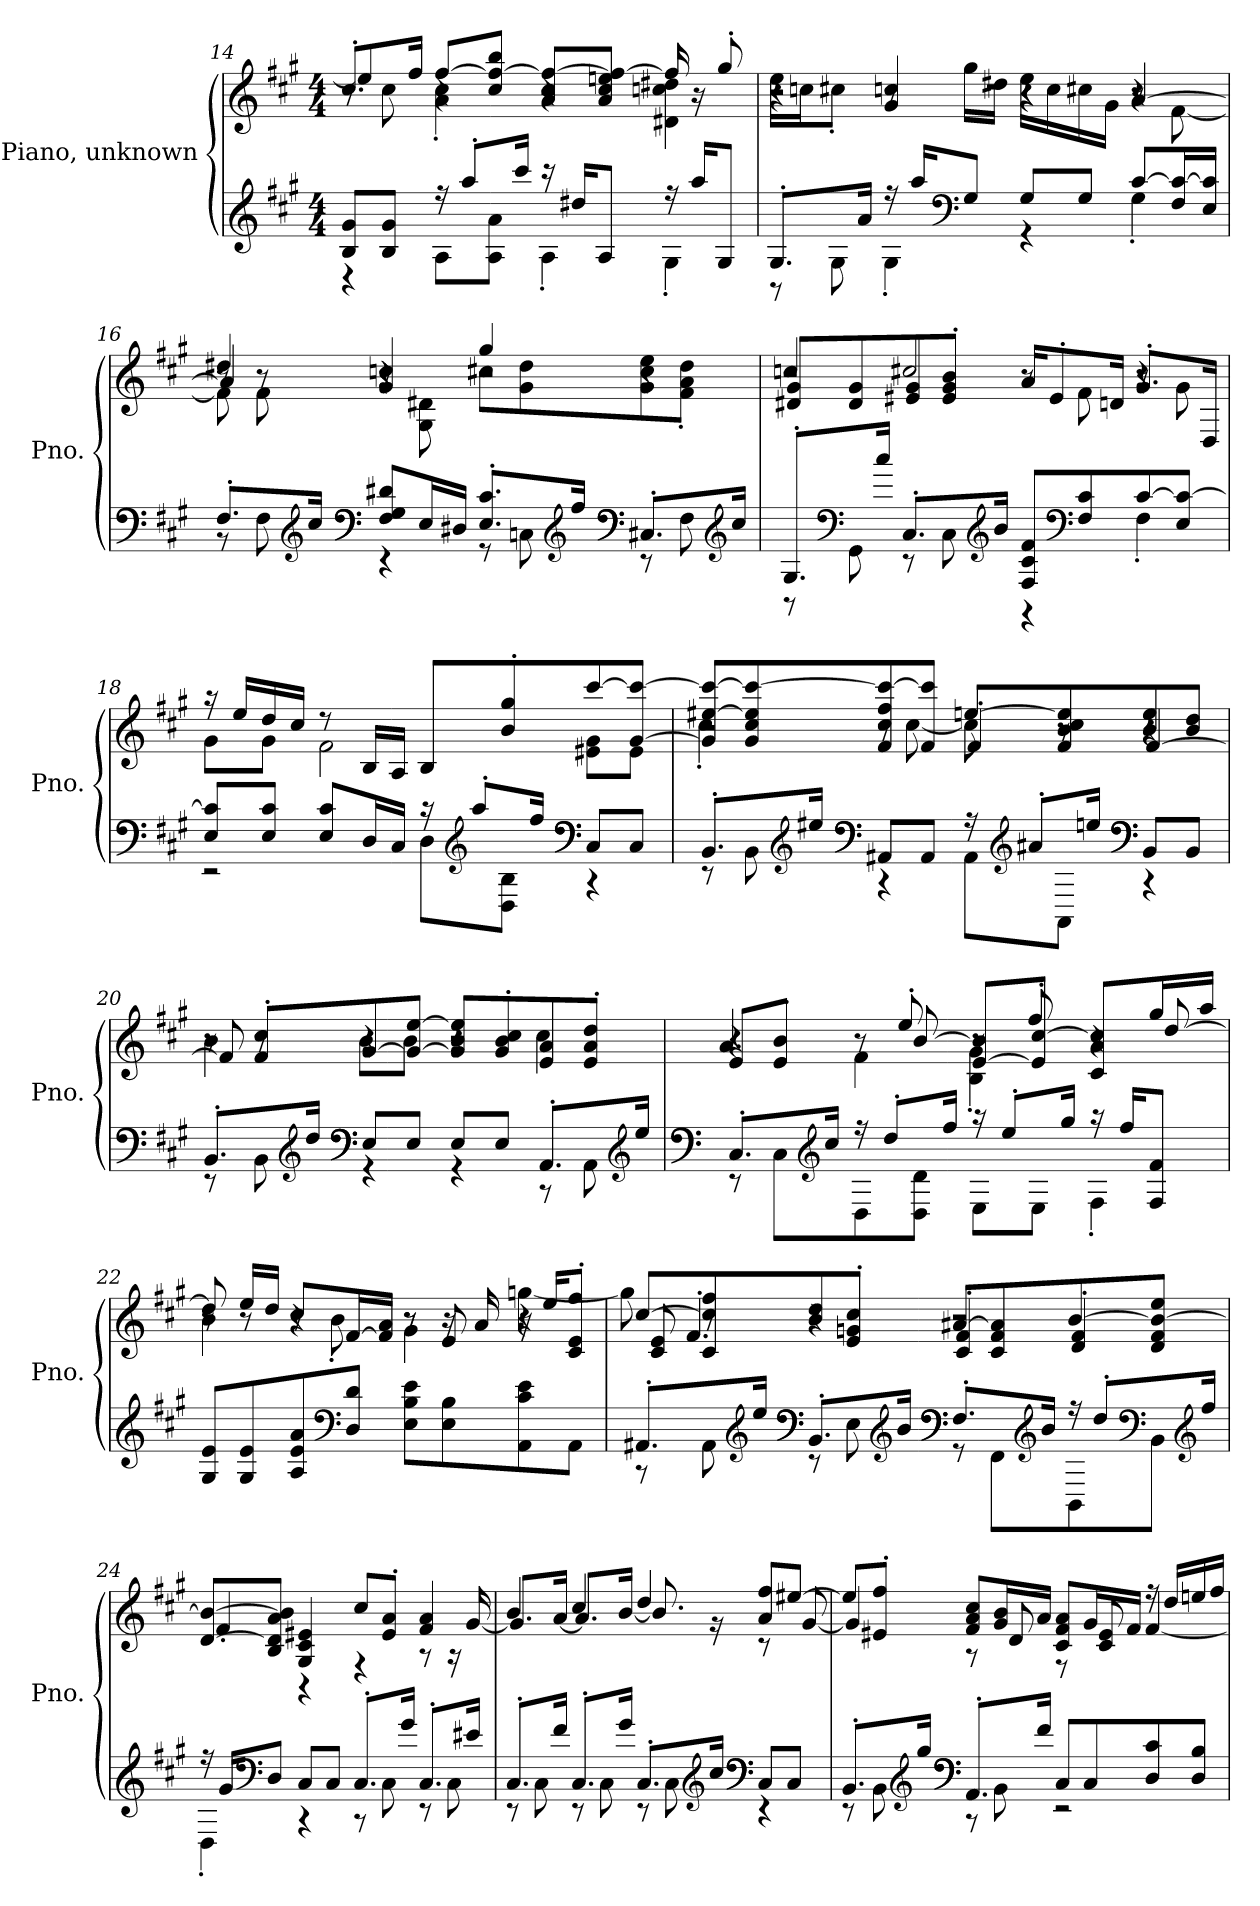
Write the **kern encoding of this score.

**kern	**kern
*part1	*part1
*staff2	*staff1
*I"Piano, unknown	*
*I'Pno.	*
*clefG2	*clefG2
*k[f#c#g#]	*k[f#c#g#]
*M4/4	*M4/4
=14	=14
*^	*^
*	*	*	*^
8B/ 8g#/L	4r	8.cc#'/L	8r	4ee#/]
8B/ 8g#/J	.	.	8cc#\	.
.	.	16ff#/Jk	.	.
16r	8A\L	[8ff#/L	4a\' 4cc#\'	4r
8aa'/L	.	.	.	.
.	8A\ 8a\J	8cc#/ 8ff#/_ 8bb/J	.	.
16ccc#/Jk	.	.	.	.
16r	4A'\	8a/ 8cc#/ 8ff#/_L	4r	2r
16dd#X/KL	.	.	.	.
8A/J	.	8a/ 8cc#/ 8een/ 8ff#/_J	.	.
16r	4G#'\	16ff#/]	4d#X\ 4ccn\ 4dd#X\	.
16aa/KL	.	16r	.	.
8G#/J	.	8gg#'/	.	.
!!LO:LB:g=z
=15	=15	=15	=15	=15
*	*	*	*	*^
8.G#'/L	8r	1r	16ee\LL	4r	2r
.	.	.	16ccn\J	.	.
.	8G#\	.	8cc#X'\J	.	.
16a/Jk	.	.	.	.	.
16r	4G#'\	.	8r	4g#/ 4ccn/	.
16aa/KL	.	.	.	.	.
*clefF4	*	*	*	*	*
8G#/J	.	.	16gg#\LL	.	.
.	.	.	16dd#X\JJ	.	.
8G#/L	4r	.	16ee\LL	4r	4r
.	.	.	16cc\	.	.
8G#/J	.	.	16cc#X\	.	.
.	.	.	16g#\JJ	.	.
[8c#/L	4G#'\	.	4r	[4a/	8r
16F#/ 16c#/_L	.	.	.	.	[8f#\
16E/ 16c#/]JJ	.	.	.	.	.
!!LO:LB:g=z	!!	!!	!!
=16	=16	=16	=16	=16	=16
8.F#'/L	8r	4dd#X/	8r	4a/]	8f#\]
.	8F#\	.	8f#\	.	8r
*clefG2	*	*	*	*	*
16cc#/Jk	.	.	.	.	.
*clefF4	*	*	*	*	*
8F#/ 8G#/ 8d#X/L	4r	4r	8r	4g#/ 4ccn/	4r
16E/L	.	.	8G#\ 8d#X\	.	.
16D#X/JJ	.	.	.	.	.
8.E/' 8.c#/'L	8r	4gg#/	8cc#X\L	2r	2r
.	8Cn\	.	8g#\ 8dd#\	.	.
*clefG2	*	*	*	*	*
16ff#/Jk	.	.	.	.	.
*clefF4	*	*	*	*	*
8.C#X'/L	8r	4r	8g#\ 8cc#\ 8ee\	.	.
.	8F#\	.	8f#\' 8a\' 8dd#\'J	.	.
*clefG2	*	*	*	*	*
16cc#/Jk	.	.	.	.	.
*	*	*	*	*v	*v
!!LO:LB:g=z
=17	=17	=17	=17	=17
8.G#'/L	8r	4ccn/	2r	8d#X/ 8g#/L
*clefF4	*	*	*	*
.	8GG#\	.	.	8d#/ 8g#/
16cc#/Jk	.	.	.	.
8.C#'/L	8r	2cc#X/	.	8e#X/ 8g#/
.	8C#\	.	.	8e#/' 8g#/' 8b/'J
*clefG2	*	*	*	*
16b/Jk	.	.	.	.
8F#/ 8c#/ 8f#/L	4r	.	8r	16a/KL
.	.	.	.	8e#'/
*clefF4	*	*	*	*
8F#/ 8c#/	.	.	8f#\	.
.	.	.	.	16dn/Jk
[8c#/	4F#'\	4r	8r	8.g#'/L
8E/ 8c#/_J	.	.	8g#\	.
.	.	.	.	16D/Jk
*	*	*	*v	*v
=18	=18	=18	=18
8E/ 8c#/]L	2r	16r	8g#\L
.	.	16ee/LL	.
8E/ 8c#/J	.	16dd/	8g#\J
.	.	16cc#/JJ	.
8E/ 8c#/L	.	8r	2f#\
16D/L	.	16B/LL	.
16C#/JJ	.	16A/JJ	.
16r	8D\L	8B/L	.
*clefG2	*	*	*
8aa'/L	.	.	.
.	8D\ 8B\J	8b/' 8gg#/'	.
16ff#/Jk	.	.	.
*clefF4	*	*	*
8C#/L	4r	[8ccc#/	8e#X\ 8g#\L
8C#/J	.	[8g#/ 8ccc#/_J	8e#\J
!!LO:LB:g=z
=19	=19	=19	=19
*	*	*	*^
8.BB'/L	8r	8g#/] [8ee#X/ 8ccc#/_L	4cc#'\	2r
.	8BB\	8g#/ 8cc#/ 8ee#/] 8ccc#/_	.	.
*clefG2	*	*	*	*
16ee#X/Jk	.	.	.	.
*clefF4	*	*	*	*
8AA#X/L	4r	8f#/ 8cc#/ 8ff#/ 8ccc#/_	8r	.
8AA#/J	.	8f#/ 8ccc#/]J	[8cc#\	.
16r	8AA#\L	[8een/L	8cc#\]	4f#'/
*clefG2	*	*	*	*
8a#X'/L	.	.	.	.
.	8AA#\J	8f#/ 8b/ 8cc#/ 8ee/]	8r	.
16een/Jk	.	.	.	.
*clefF4	*	*	*	*
8BB/L	4r	8b/ 8ee/	4r	[4f#/
8BB/J	.	8b/ 8dd/J	.	.
=20	=20	=20	=20	=20
8.BB'/L	8r	8r	4b\	8f#/]
.	8BB\	8f#/' 8cc#/'L	.	8r
*clefG2	*	*	*	*
16dd/Jk	.	.	.	.
*clefF4	*	*	*	*
8E/L	4r	[8g#/	8b\L	4r
8E/J	.	8g#/_ [8ee/J	8b\J	.
8E/L	4r	8g#/] 8b/ 8ee/]L	4r	2r
8E/J	.	8g#/' 8b/' 8cc#/'	.	.
8.AA'/L	8r	8e/ 8a/	4cc#\	.
.	8AA\	8e/' 8a/' 8dd/'J	.	.
*clefG2	*	*	*	*
16ee/Jk	.	.	.	.
!!LO:LB:g=z	!!	!!
=21	=21	=21	=21	=21
*clefF4	*	*	*	*
8.C#'/L	8r	8e/L	4r	4.a/
.	8C#\L	8e/' 8b/'J	.	.
*clefG2	*	*	*	*
16cc#/Jk	.	.	.	.
16r	8D\	8r	4f#\	.
8dd'/L	.	.	.	.
.	8D\ 8d\J	[8b/	.	8ee'/
16ff#/Jk	.	.	.	.
16r	8E\L	[8e/ 8b/]L	4B\' 4g#\'	8r
8ee'/L	.	.	.	.
.	8E\J	8e/] [8cc#/J	.	8ff#'/
16gg#/Jk	.	.	.	.
16r	4F#'\	8c#/ 8a/ 8cc#/]L	4r	8r
16ff#/KL	.	.	.	.
8F#/ 8f#/J	.	16gg#/L	.	[8dd/
.	.	16aa/JJ	.	.
*v	*v	*	*	*
=22	=22	=22	=22
8G#/ 8e/L	8r	4b\	8dd/]
8G#/ 8e/	16ee/LL	.	8r
.	16dd/JJ	.	.
8A/ 8e/ 8a/	8cc#/L	8r	4r
*clefF4	*	*	*
8D/ 8d/J	[16f#/L	8b'\	.
.	16f#/] 16a/JJ	.	.
8E\ 8B\ 8e\L	8r	4g#\	8r
8E\ 8B\	16r	.	8e/
.	16a/	.	.
8AA\ 8c#\ 8e\	16r	[4ggn\	4r
.	16ee/KL	.	.
8AA\J	8c#/' 8e/' 8ff#/'J	.	.
!!LO:PB:g=z	!!	!!
=23	=23	=23	=23
*^	*	*	*
8.AA#X'/L	8r	[8cc#/L	8gg\]	8c#/ 8e/
.	8AA#\	8c#/ 8cc#/] 8ff#/	8r	4.f#'/
*clefG2	*	*	*	*
16ee/Jk	.	.	.	.
*clefF4	*	*	*	*
8.BB'/L	8r	8b/ 8dd/	4r	.
.	8E\	8e/' 8gn/' 8cc#/'J	.	.
*clefG2	*	*	*	*
16b/Jk	.	.	.	.
*clefF4	*	*	*	*
8.F#'/L	8r	[8a#X/L	2r	4c#/' 4f#/'
.	8FF#\L	8c#/ 8f#/ 8a#/]	.	.
*clefG2	*	*	*	*
16b/Jk	.	.	.	.
16r	8BB\	[8b/	.	4d/' 4f#/'
8dd'/L	.	.	.	.
*clefF4	*	*	*	*
.	8BB\J	8d/ 8f#/ 8b/_ 8ee/J	.	.
*clefG2	*	*	*	*
16ff#/Jk	.	.	.	.
*	*	*	*v	*v
!!LO:LB:g=z
=24	=24	=24	=24
16r	4D'\	[8d/ 8b/_L	4f#'/
16g#/KL	.	.	.
*clefF4	*	*	*
8D/J	.	8B/ 8d/] 8a/ 8b/]J	.
8C#/L	4r	4G#/ 4c#/ 4e#X/	4r
8C#/J	.	.	.
8.C#'/L	8r	8cc#/L	4r
.	8C#\	8e#/' 8a/'J	.
16g#/Jk	.	.	.
8.C#'/L	8r	4f#/ 4a/	8r
.	8C#\	.	16r
16e#X/Jk	.	.	[16g#/
=25	=25	=25	=25
8.C#'/L	8r	4b/	8.g#/L]
.	8C#\	.	.
16f#/Jk	.	.	[16a/Jk
8.C#'/L	8r	4cc#/	8.a/L]
.	8C#\	.	.
16g#/Jk	.	.	[16b/Jk
8.C#'/L	8r	4dd/	8.b/]
.	8C#\	.	.
*clefG2	*	*	*
16cc#/Jk	.	.	16r
*clefF4	*	*	*
8C#/L	4r	8a/ 8ff#/L	8r
8C#/J	.	[8ee#X/J	[8g#/
!!LO:LB:g=z	!!
=26	=26	=26	=26
8.BB'/L	8r	8ee#/L]	4g#/]
.	8BB\	8e#X/' 8ff#/'J	.
*clefG2	*	*	*
16gg#/Jk	.	.	.
*clefF4	*	*	*
8.AA'/L	8r	8f#/ 8a/ 8cc#/L	8r
.	8BB\	16g#/ 16b/L	8d/
16f#/Jk	.	16a/JJ	.
8C#/L	2r	8c#/ 8f#/ 8a/L	8r
8C#/	.	16g#/L	8c#/ 8e#/
.	.	16f#/JJ	.
8D/ 8c#/	.	16r	[4f#/
.	.	16dd/LL	.
8D/ 8B/J	.	16een/	.
.	.	16ff#/JJ	.
*v	*v	*	*
*	*v	*v
=	=
*-	*-
